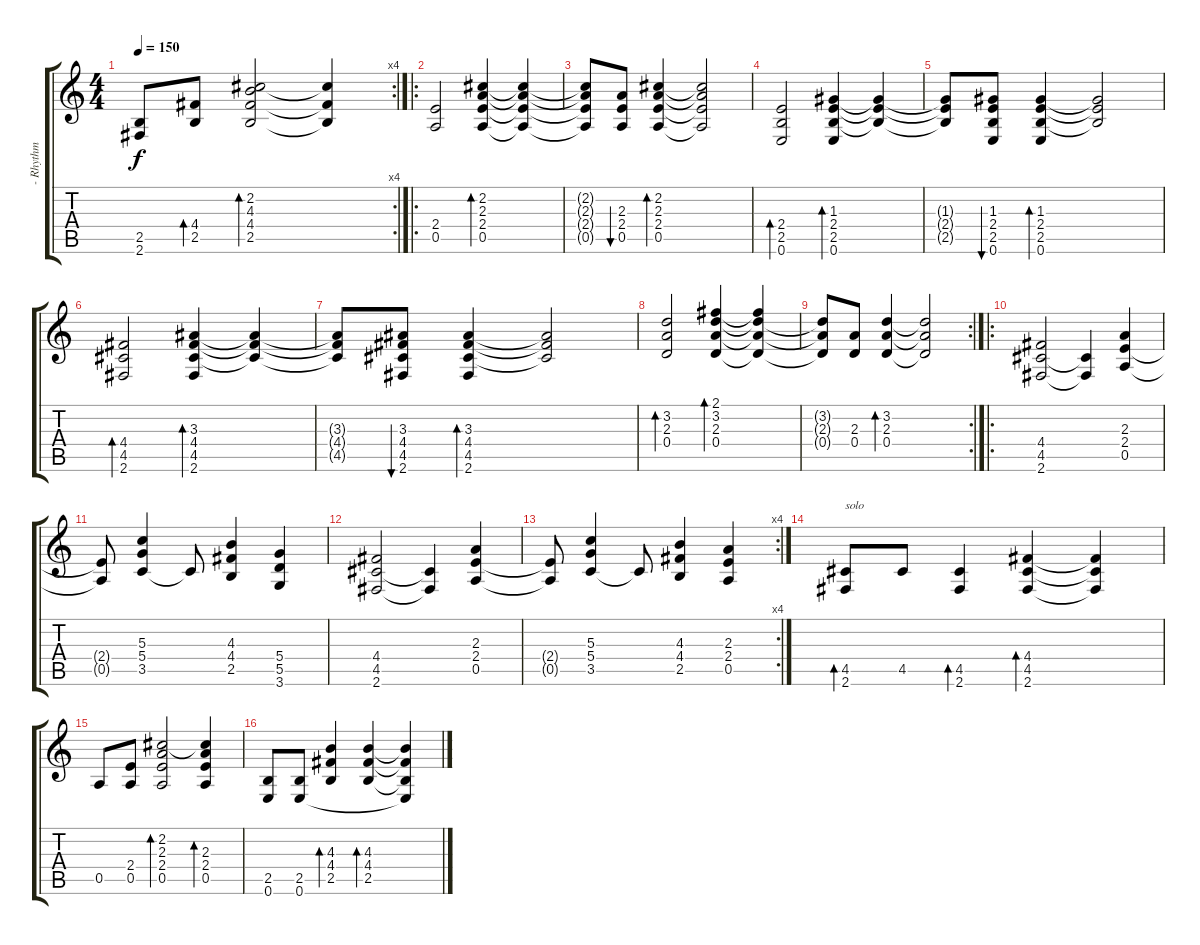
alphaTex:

\track ("- Rhythm " "- Rhythm ") {instrument acousticguitarsteel}
\staff {score tabs}
\tuning (E4 B3 G3 D3 A2 E2) {hide}
\rc 4
\ts (4 4)
\tempo 150
\clef g2
\ks c
(2.5 2.6).8{dy f} (4.4 2.5).8{bd 120} (2.2 4.3 4.4 2.5).2{bd 120} (2.2{t} 4.4{t} 2.5{t}).4 |
\ro
(2.4 0.5).2{volume 10} (2.2 2.3 2.4 0.5).4{bd 120} (2.2{t} 2.3{t} 2.4{t} 0.5{t}).4 |
(2.2{t} 2.3{t} 2.4{t} 0.5{t}).8 (2.3 2.4 0.5).8{bu 120} (2.2 2.3 2.4 0.5).4{bd 120} (2.2{t} 2.3{t} 2.4{t} 0.5{t}).2 |
(2.4 2.5 0.6).2{bd 120} (1.3 2.4 2.5 0.6).4{bd 120} (1.3{t} 2.4{t} 2.5{t}).4 |
(1.3{t} 2.4{t} 2.5{t}).8 (1.3 2.4 2.5 0.6).8{bu 120} (1.3 2.4 2.5 0.6).4{bd 120} (1.3{t} 2.4{t} 2.5{t}).2 |
(4.4 4.5 2.6).2{bd 120} (3.3 4.4 4.5 2.6).4{bd 120} (3.3{t} 4.4{t} 4.5{t}).4 |
(3.3{t} 4.4{t} 4.5{t}).8 (3.3 4.4 4.5 2.6).8{bu 120} (3.3 4.4 4.5 2.6).4{bd 120} (3.3{t} 4.4{t} 4.5{t}).2 |
(3.2 2.3 0.4).2{bd 120} (2.1 3.2 2.3 0.4).4{bd 120} (2.1{t} 3.2{t} 2.3{t} 0.4{t}).4 |
\rc 2
(3.2{t} 2.3{t} 0.4{t}).8 (2.3 0.4).8 (3.2 2.3 0.4).4{bd 120} (3.2{t} 2.3{t} 0.4{t}).2 |
\ro
(4.4 4.5 2.6).2{volume 16} (4.5{t} 2.6{t}).4 (2.3 2.4 0.5).4 |
(2.4{t} 0.5{t}).8 (5.3 5.4 3.5).4 3.5{t}.8 (4.3 4.4 2.5).4 (5.4 5.5 3.6).4 |
(4.4 4.5 2.6).2 (4.5{t} 2.6{t}).4 (2.3 2.4 0.5).4 |
\rc 4
(2.4{t} 0.5{t}).8 (5.3 5.4 3.5).4 3.5{t}.8 (4.3 4.4 2.5).4 (2.3 2.4 0.5).4 |
(4.5 2.6).8{bd 120 txt "solo"} 4.5.8 (4.5 2.6).4{bd 120} (4.4 4.5 2.6).4{bd 120} (4.4{t} 4.5{t} 2.6{t}).4 |
0.5.8 (2.4 0.5).8 (2.2 2.3 2.4 0.5).2{bd 120} (2.2{t} 2.3 2.4 0.5).4{bd 120} |
(2.5 0.6).8 (2.5 0.6).8 (4.3 4.4 2.5).4{bd 120} (4.3 4.4 2.5).4{bd 120} (4.3{t} 4.4{t} 2.5{t} 0.6{t}).4
